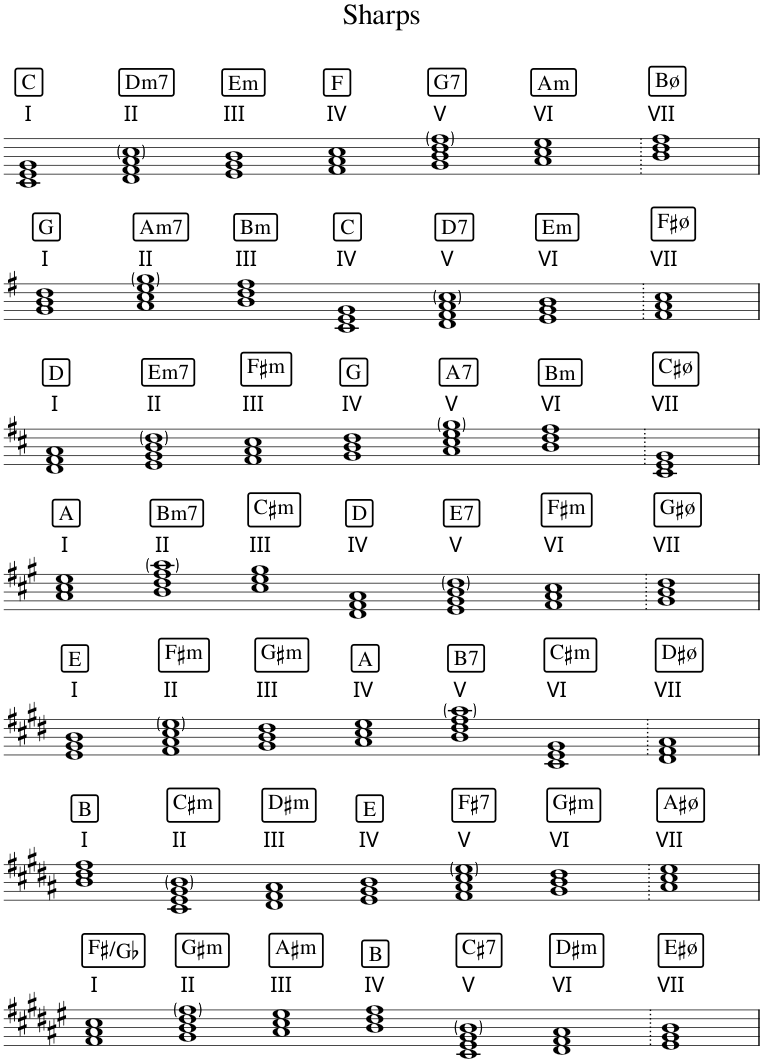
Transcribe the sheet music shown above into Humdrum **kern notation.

**kern	**text	**harte
*part1	*part1	*part1
*staff1	*staff1	*
*I"Piano	*	*
*I'Pno	*	*
*clefG2	*	*
*k[]	*	*
*M7/1	*	*
=1	=1	=1
!	!LO:LY:a	!
1c 1e 1g	I	C:maj
!	!LO:LY:a	!LO:H:kt=m7
1d 1f 1a 1cc	II	D:min7
!	!LO:LY:a	!LO:H:kt=m
1e 1g 1b	III	E:min
!	!LO:LY:a	!
1f 1a 1cc	IV	F:maj
!	!LO:LY:a	!LO:H:kt=7
1g 1b 1dd 1ff	V	G:7
!	!LO:LY:a	!LO:H:kt=m
1a 1cc 1ee	VI	A:min
!	!LO:LY:a	!
1b 1dd 1ff	VII	B:hdim7
!!LO:LB:g=z
=2	=2	=2
*k[f#]	*	*
!	!LO:LY:a	!
1g 1b 1dd	I	G:maj
!	!LO:LY:a	!LO:H:kt=m7
1a 1cc 1ee 1gg	II	A:min7
!	!LO:LY:a	!LO:H:kt=m
1b 1dd 1ff#	III	B:min
!	!LO:LY:a	!
1c 1e 1g	IV	C:maj
!	!LO:LY:a	!LO:H:kt=7
1d 1f# 1a 1cc	V	D:7
!	!LO:LY:a	!LO:H:kt=m
1e 1g 1b	VI	E:min
!	!LO:LY:a	!
1f# 1a 1cc	VII	F#:hdim7
!!LO:LB:g=z
=3	=3	=3
*k[f#c#]	*	*
!	!LO:LY:a	!
1d 1f# 1a	I	D:maj
!	!LO:LY:a	!LO:H:kt=m7
1e 1g 1b 1dd	II	E:min7
!	!LO:LY:a	!LO:H:kt=m
1f# 1a 1cc#	III	F#:min
!	!LO:LY:a	!
1g 1b 1dd	IV	G:maj
!	!LO:LY:a	!LO:H:kt=7
1a 1cc# 1ee 1gg	V	A:7
!	!LO:LY:a	!LO:H:kt=m
1b 1dd 1ff#	VI	B:min
!	!LO:LY:a	!
1c# 1e 1g	VII	C#:hdim7
!!LO:LB:g=z
=4	=4	=4
*k[f#c#g#]	*	*
!	!LO:LY:a	!
1a 1cc# 1ee	I	A:maj
!	!LO:LY:a	!LO:H:kt=m7
1b 1dd 1ff# 1aa	II	B:min7
!	!LO:LY:a	!LO:H:kt=m
1cc# 1ee 1gg#	III	C#:min
!	!LO:LY:a	!
1d 1f# 1a	IV	D:maj
!	!LO:LY:a	!LO:H:kt=7
1e 1g# 1b 1dd	V	E:7
!	!LO:LY:a	!LO:H:kt=m
1f# 1a 1cc#	VI	F#:min
!	!LO:LY:a	!
1g# 1b 1dd	VII	G#:hdim7
!!LO:LB:g=z
=5	=5	=5
*k[f#c#g#d#]	*	*
!	!LO:LY:a	!
1e 1g# 1b	I	E:maj
!	!LO:LY:a	!LO:H:kt=m
1f# 1a 1cc# 1ee	II	F#:min
!	!LO:LY:a	!LO:H:kt=m
1g# 1b 1dd#	III	G#:min
!	!LO:LY:a	!
1a 1cc# 1ee	IV	A:maj
!	!LO:LY:a	!LO:H:kt=7
1b 1dd# 1ff# 1aa	V	B:7
!	!LO:LY:a	!LO:H:kt=m
1c# 1e 1g#	VI	C#:min
!	!LO:LY:a	!
1d# 1f# 1a	VII	D#:hdim7
!!LO:LB:g=z
=6	=6	=6
*k[f#c#g#d#a#]	*	*
!	!LO:LY:a	!
1b 1dd# 1ff#	I	B:maj
!	!LO:LY:a	!LO:H:kt=m
1c# 1e 1g# 1b	II	C#:min
!	!LO:LY:a	!LO:H:kt=m
1d# 1f# 1a#	III	D#:min
!	!LO:LY:a	!
1e 1g# 1b	IV	E:maj
!	!LO:LY:a	!LO:H:kt=7
1f# 1a# 1cc# 1ee	V	F#:7
!	!LO:LY:a	!LO:H:kt=m
1g# 1b 1dd#	VI	G#:min
!	!LO:LY:a	!
1a# 1cc# 1ee	VII	A#:hdim7
!!LO:LB:g=z
=7	=7	=7
*k[f#c#g#d#a#e#]	*	*
!	!LO:LY:a	!
1f# 1a# 1cc#	I	F#:maj/bb2
!	!LO:LY:a	!LO:H:kt=m
1g# 1b 1dd# 1ff#	II	G#:min
!	!LO:LY:a	!LO:H:kt=m
1a# 1cc# 1ee#	III	A#:min
!	!LO:LY:a	!
1b 1dd# 1ff#	IV	B:maj
!	!LO:LY:a	!LO:H:kt=7
1c# 1e# 1g# 1b	V	C#:7
!	!LO:LY:a	!LO:H:kt=m
1d# 1f# 1a#	VI	D#:min
!	!LO:LY:a	!
1e# 1g# 1b	VII	E#:hdim7
=	=	=
*-	*-	*-
